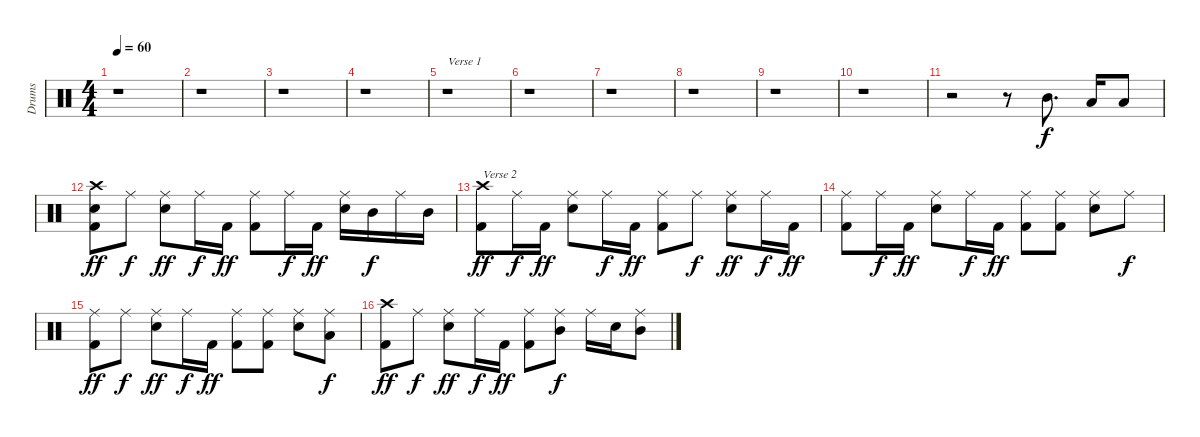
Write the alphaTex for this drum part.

\track ("Drums" "Drums") {instrument percussion}
\staff {score}
\articulation defaults
\ts (4 4)
\tempo 60
\clef neutral
\ks c
r.1{dy f} |
r.1 |
r.1 |
r.1 |
r.1{txt "Verse 1"} |
r.1 |
r.1 |
r.1 |
r.1 |
r.1 |
r.2 r.8 "Mid Tom (hit)".8{d} "Low Tom (hit)".16 "Low Tom (hit)".8 |
("Crash high (hit)" "Snare (hit) 2" "Kick (hit) 2").8{dy ff} "Ride (middle)".8{dy f} ("Ride (middle)" "Snare (hit) 2").8{dy ff} "Ride (middle)".16{dy f} "Kick (hit) 2".16{dy ff} ("Ride (middle)" "Kick (hit) 2").8 "Ride (middle)".16{dy f} "Kick (hit) 2".16{dy ff} ("Ride (middle)" "Snare (hit) 2").16 "Mid Tom (hit)".16{dy f} "Ride (middle)".16 "Mid Tom (hit)".16 |
("Crash high (hit)" "Kick (hit) 2").8{txt "Verse 2" dy ff} "Ride (middle)".16{dy f} "Kick (hit) 2".16{dy ff} ("Ride (middle)" "Snare (hit) 2").8 "Ride (middle)".16{dy f} "Kick (hit) 2".16{dy ff} ("Ride (middle)" "Kick (hit) 2").8 "Ride (middle)".8{dy f} ("Ride (middle)" "Snare (hit) 2").8{dy ff} "Ride (middle)".16{dy f} "Kick (hit) 2".16{dy ff} |
("Ride (middle)" "Kick (hit) 2").8 "Ride (middle)".16{dy f} "Kick (hit) 2".16{dy ff} ("Ride (middle)" "Snare (hit) 2").8 "Ride (middle)".16{dy f} "Kick (hit) 2".16{dy ff} ("Ride (middle)" "Kick (hit) 2").8 ("Ride (middle)" "Kick (hit) 2").8 ("Ride (middle)" "Snare (hit) 2").8 "Ride (middle)".8{dy f} |
("Ride (middle)" "Kick (hit) 2").8{dy ff} "Ride (middle)".8{dy f} ("Ride (middle)" "Snare (hit) 2").8{dy ff} "Ride (middle)".16{dy f} "Kick (hit) 2".16{dy ff} ("Ride (middle)" "Kick (hit) 2").8 ("Ride (middle)" "Kick (hit) 2").8 ("Ride (middle)" "Snare (hit) 2").8 ("Ride (middle)" "Low Tom (hit)").8{dy f} |
("Crash high (hit)" "Kick (hit) 2").8{dy ff} "Ride (middle)".8{dy f} ("Ride (middle)" "Snare (hit) 2").8{dy ff} "Ride (middle)".16{dy f} "Kick (hit) 2".16{dy ff} ("Ride (middle)" "Kick (hit) 2").8 ("Ride (middle)" "Mid Tom (hit)").8{dy f} "Ride (middle)".16 "Snare (hit) 2".16 ("Ride (middle)" "Mid Tom (hit)").8
